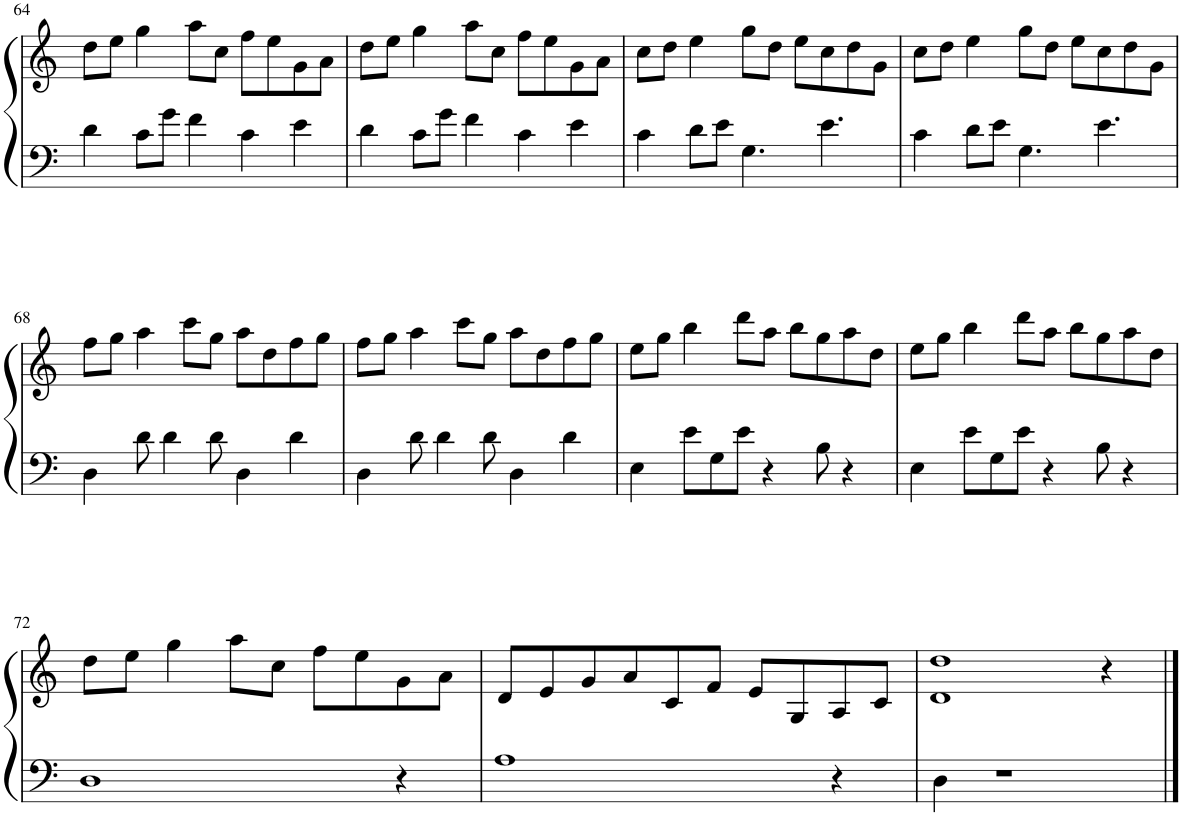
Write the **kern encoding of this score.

**kern	**kern
*part1	*part1
*staff2	*staff1
*I"Piano	*
*I'Pno.	*
!!LO:PB:g=z
*clefF4	*clefG2
*k[]	*k[]
*M5/4	*M5/4
=64	=64
4d\	8dd\L
.	8ee\J
8c\L	4gg\
8g\J	.
4f\	8aa\L
.	8cc\J
4c\	8ff\L
.	8ee\
4e\	8g\
.	8a\J
=65	=65
4d\	8dd\L
.	8ee\J
8c\L	4gg\
8g\J	.
4f\	8aa\L
.	8cc\J
4c\	8ff\L
.	8ee\
4e\	8g\
.	8a\J
=66	=66
4c\	8cc\L
.	8dd\J
8d\L	4ee\
8e\J	.
4.G\	8gg\L
.	8dd\J
.	8ee\L
4.e\	8cc\
.	8dd\
.	8g\J
=67	=67
4c\	8cc\L
.	8dd\J
8d\L	4ee\
8e\J	.
4.G\	8gg\L
.	8dd\J
.	8ee\L
4.e\	8cc\
.	8dd\
.	8g\J
!!LO:LB:g=z
=68	=68
4D\	8ff\L
.	8gg\J
8d\	4aa\
4d\	.
.	8ccc\L
8d\	8gg\J
4D\	8aa\L
.	8dd\
4d\	8ff\
.	8gg\J
=69	=69
4D\	8ff\L
.	8gg\J
8d\	4aa\
4d\	.
.	8ccc\L
8d\	8gg\J
4D\	8aa\L
.	8dd\
4d\	8ff\
.	8gg\J
=70	=70
4E\	8ee\L
.	8gg\J
8e\L	4bb\
8G\	.
8e\J	8ddd\L
4r	8aa\J
.	8bb\L
8B\	8gg\
4r	8aa\
.	8dd\J
=71	=71
4E\	8ee\L
.	8gg\J
8e\L	4bb\
8G\	.
8e\J	8ddd\L
4r	8aa\J
.	8bb\L
8B\	8gg\
4r	8aa\
.	8dd\J
!!LO:LB:g=z
=72	=72
1D	8dd\L
.	8ee\J
.	4gg\
.	8aa\L
.	8cc\J
.	8ff\L
.	8ee\
4r	8g\
.	8a\J
=73	=73
1A	8d/L
.	8e/
.	8g/
.	8a/
.	8c/
.	8f/J
.	8e/L
.	8G/
4r	8A/
.	8c/J
=74	=74
4D\	1d 1dd
1r	.
.	4r
==	==
*-	*-
